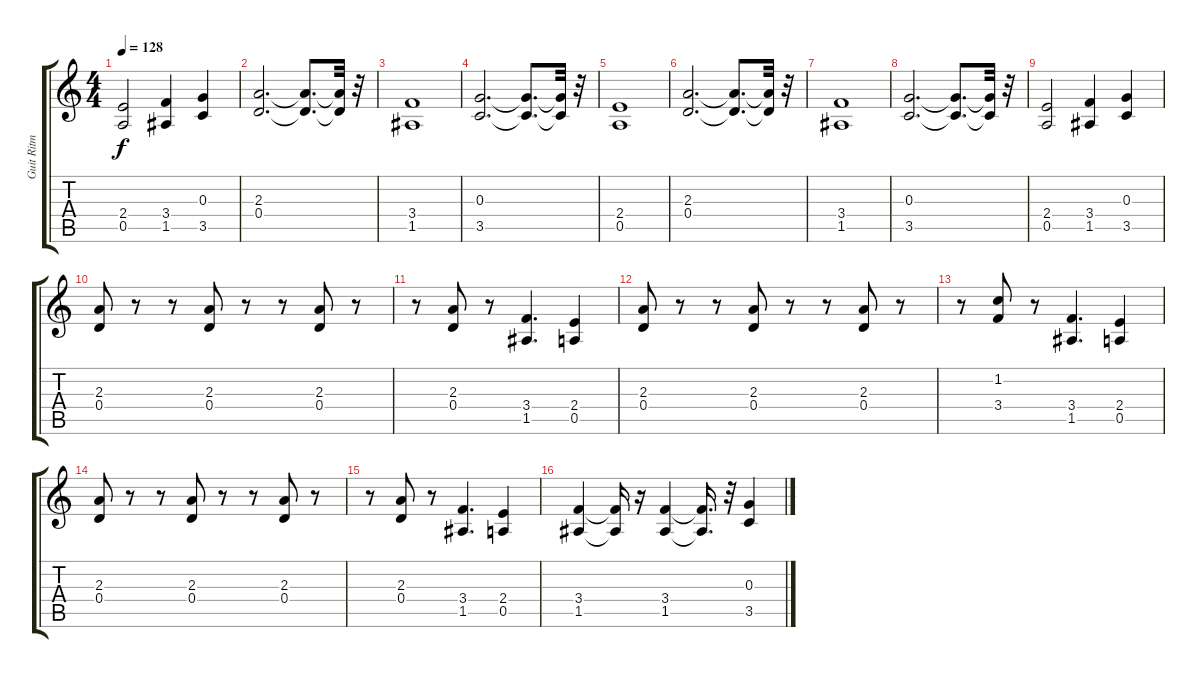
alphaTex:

\track ("Guit Ritm" "Guit Ritm") {instrument distortionguitar}
\staff {score tabs}
\tuning (E4 B3 G3 D3 A2 E2) {hide}
\ts (4 4)
\tempo 128
\clef g2
\ks c
(2.4 0.5).2{dy f} (3.4 1.5).4 (0.3 3.5).4 |
(2.3 0.4).2{d} (2.3{t} 0.4{t}).8{d} (2.3{t} 0.4{t}).32 r.32 |
(3.4 1.5).1 |
(0.3 3.5).2{d} (0.3{t} 3.5{t}).8{d} (0.3{t} 3.5{t}).32 r.32 |
(2.4 0.5).1 |
(2.3 0.4).2{d} (2.3{t} 0.4{t}).8{d} (2.3{t} 0.4{t}).32 r.32 |
(3.4 1.5).1 |
(0.3 3.5).2{d} (0.3{t} 3.5{t}).8{d} (0.3{t} 3.5{t}).32 r.32 |
(2.4 0.5).2 (3.4 1.5).4 (0.3 3.5).4 |
(2.3 0.4).8 r.8 r.8 (2.3 0.4).8 r.8 r.8 (2.3 0.4).8 r.8 |
r.8 (2.3 0.4).8 r.8 (3.4 1.5).4{d} (2.4 0.5).4 |
(2.3 0.4).8 r.8 r.8 (2.3 0.4).8 r.8 r.8 (2.3 0.4).8 r.8 |
r.8 (1.2 3.4).8 r.8 (3.4 1.5).4{d} (2.4 0.5).4 |
(2.3 0.4).8 r.8 r.8 (2.3 0.4).8 r.8 r.8 (2.3 0.4).8 r.8 |
r.8 (2.3 0.4).8 r.8 (3.4 1.5).4{d} (2.4 0.5).4 |
(3.4 1.5).4 (3.4{t} 1.5{t}).16 r.16 (3.4 1.5).4 (3.4{t} 1.5{t}).16{d} r.32 (0.3 3.5).4
